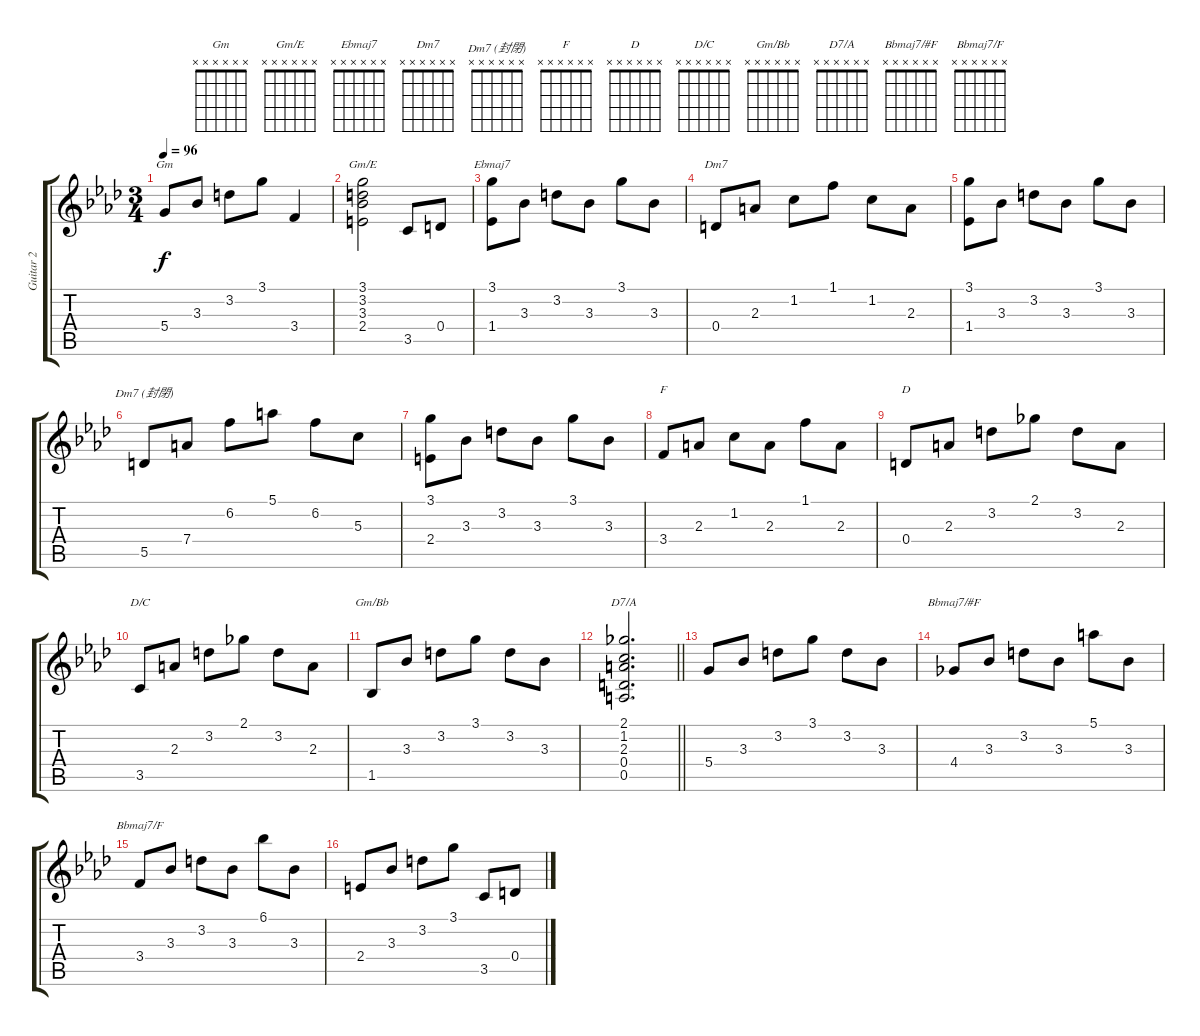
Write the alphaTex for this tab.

\track ("Guitar 2" "Guitar 2") {solo instrument acousticguitarsteel}
\staff {score tabs}
\tuning (E4 B3 G3 D3 A2 E2) {hide}
\chord ("Gm" x x x x x x)
\chord ("Gm/E" x x x x x x)
\chord ("Ebmaj7" x x x x x x)
\chord ("Dm7" x x x x x x)
\chord ("Dm7 (封閉)" x x x x x x)
\chord ("F" x x x x x x)
\chord ("D" x x x x x x)
\chord ("D/C" x x x x x x)
\chord ("Gm/Bb" x x x x x x)
\chord ("D7/A" x x x x x x)
\chord ("Bbmaj7/#F" x x x x x x)
\chord ("Bbmaj7/F" x x x x x x)
\ts (3 4)
\tempo 96
\clef g2
\ks fminor
5.4.8{ch "Gm" dy f} 3.3.8 3.2.8 3.1.8 3.4.4 |
(3.1 3.2 3.3 2.4).2{ch "Gm/E"} 3.5.8 0.4.8 |
(3.1 1.4).8{ch "Ebmaj7"} 3.3.8 3.2.8 3.3.8 3.1.8 3.3.8 |
0.4.8{ch "Dm7"} 2.3.8 1.2.8 1.1.8 1.2.8 2.3.8 |
(3.1 1.4).8 3.3.8 3.2.8 3.3.8 3.1.8 3.3.8 |
5.5.8{ch "Dm7 (封閉)"} 7.4.8 6.2.8 5.1.8 6.2.8 5.3.8 |
(3.1 2.4).8 3.3.8 3.2.8 3.3.8 3.1.8 3.3.8 |
3.4.8{ch "F"} 2.3.8 1.2.8 2.3.8 1.1.8 2.3.8 |
0.4.8{ch "D"} 2.3.8 3.2.8 2.1.8 3.2.8 2.3.8 |
3.5.8{ch "D/C"} 2.3.8 3.2.8 2.1.8 3.2.8 2.3.8 |
1.5.8{ch "Gm/Bb"} 3.3.8 3.2.8 3.1.8 3.2.8 3.3.8 |
\barLineRight lightlight
(2.1 1.2 2.3 0.4 0.5).2{d ch "D7/A"} |
5.4.8 3.3.8 3.2.8 3.1.8 3.2.8 3.3.8 |
4.4.8{ch "Bbmaj7/#F"} 3.3.8 3.2.8 3.3.8 5.1.8 3.3.8 |
3.4.8{ch "Bbmaj7/F"} 3.3.8 3.2.8 3.3.8 6.1.8 3.3.8 |
2.4.8 3.3.8 3.2.8 3.1.8 3.5.8 0.4.8
